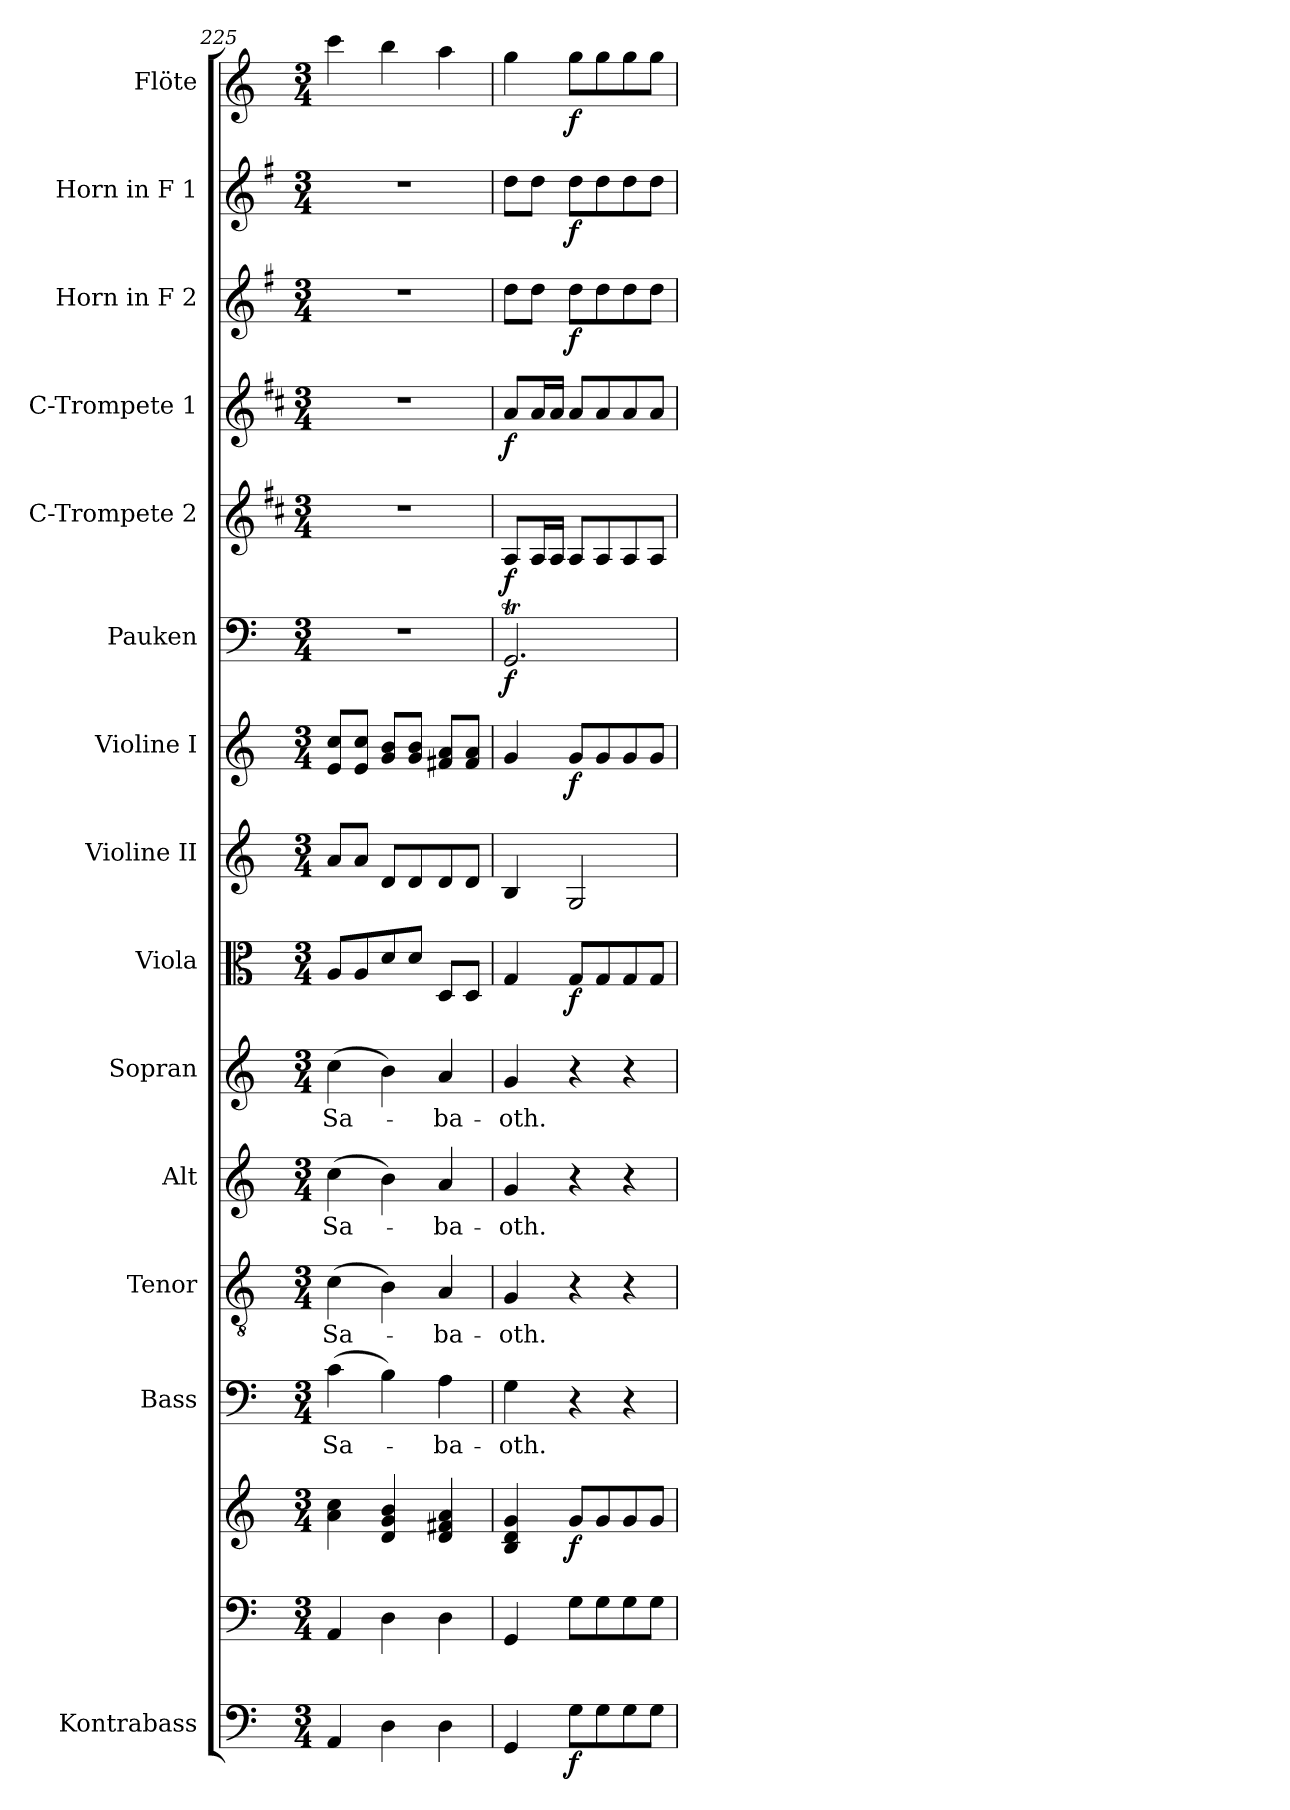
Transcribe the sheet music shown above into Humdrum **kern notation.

**kern	**dynam	**kern	**kern	**dynam	**kern	**text	**kern	**text	**kern	**text	**kern	**text	**kern	**dynam	**kern	**kern	**dynam	**kern	**dynam	**kern	**dynam	**kern	**dynam	**kern	**dynam	**kern	**dynam	**kern	**dynam
*part15	*part15	*part14	*part14	*part14	*part13	*part13	*part12	*part12	*part11	*part11	*part10	*part10	*part9	*part9	*part8	*part7	*part7	*part6	*part6	*part5	*part5	*part4	*part4	*part3	*part3	*part2	*part2	*part1	*part1
*staff16	*staff16	*staff15	*staff14	*staff14/15	*staff13	*staff13	*staff12	*staff12	*staff11	*staff11	*staff10	*staff10	*staff9	*staff9	*staff8	*staff7	*staff7	*staff6	*staff6	*staff5	*staff5	*staff4	*staff4	*staff3	*staff3	*staff2	*staff2	*staff1	*staff1
*I"Kontrabass	*	*	*	*	*I"Bass	*	*I"Tenor	*	*I"Alt	*	*I"Sopran	*	*I"Viola	*	*I"Violine II	*I"Violine I	*	*I"Pauken	*	*I"C-Trompete 2	*	*I"C-Trompete 1	*	*I"Horn in F 2	*	*I"Horn in F 1	*	*I"Flöte	*
*I'Kb.	*	*	*	*	*I'B.	*	*I'T.	*	*I'A.	*	*I'S.	*	*I'Vla.	*	*I'Vl. II	*I'Vl. I	*	*I'Pk.	*	*I'C Trp. 2	*	*I'C Trp. 1	*	*	*	*	*	*I'Fl.	*
*clefF4	*	*clefF4	*clefG2	*	*clefF4	*	*clefGv2	*	*clefG2	*	*clefG2	*	*clefC3	*	*clefG2	*clefG2	*	*clefF4	*	*clefG2	*	*clefG2	*	*clefG2	*	*clefG2	*	*clefG2	*
*ITrd7c12	*	*	*	*	*	*	*	*	*	*	*	*	*	*	*	*	*	*	*	*ITrd1c2	*	*ITrd1c2	*	*ITrd4c7	*	*ITrd4c7	*	*	*
*k[]	*	*k[]	*k[]	*	*k[]	*	*k[]	*	*k[]	*	*k[]	*	*k[]	*	*k[]	*k[]	*	*k[]	*	*k[]	*	*k[]	*	*k[]	*	*k[]	*	*k[]	*
*C:	*	*C:	*C:	*	*C:	*	*C:	*	*C:	*	*C:	*	*C:	*	*C:	*C:	*	*C:	*	*C:	*	*C:	*	*C:	*	*C:	*	*C:	*
*M3/4	*	*M3/4	*M3/4	*	*M3/4	*	*M3/4	*	*M3/4	*	*M3/4	*	*M3/4	*	*M3/4	*M3/4	*	*M3/4	*	*M3/4	*	*M3/4	*	*M3/4	*	*M3/4	*	*M3/4	*
=225	=225	=225	=225	=225	=225	=225	=225	=225	=225	=225	=225	=225	=225	=225	=225	=225	=225	=225	=225	=225	=225	=225	=225	=225	=225	=225	=225	=225	=225
!	!	!	!	!	!	!LO:LY:b	!	!LO:LY:b	!	!LO:LY:b	!	!LO:LY:b	!	!	!	!	!	!	!	!	!	!	!	!	!	!	!	!	!
4AAA/	.	4AA/	4a\ 4cc\	.	(>4c\	Sa-	(>4c\	Sa-	(>4cc\	Sa-	(>4cc\	Sa-	8A/L	.	8a/L	8e/ 8cc/L	.	2.r	.	2.r	.	2.r	.	2.r	.	2.r	.	4ccc\	.
.	.	.	.	.	.	.	.	.	.	.	.	.	8A/	.	8a/J	8e/ 8cc/J	.	.	.	.	.	.	.	.	.	.	.	.	.
4DD\	.	4D\	4d/ 4g/ 4b/	.	4B\)	.	4B\)	.	4b\)	.	4b\)	.	8d/	.	8d/L	8g/ 8b/L	.	.	.	.	.	.	.	.	.	.	.	4bb\	.
.	.	.	.	.	.	.	.	.	.	.	.	.	8d/J	.	8d/	8g/ 8b/J	.	.	.	.	.	.	.	.	.	.	.	.	.
!	!	!	!	!	!	!LO:LY:b	!	!LO:LY:b	!	!LO:LY:b	!	!LO:LY:b	!	!	!	!	!	!	!	!	!	!	!	!	!	!	!	!	!
4DD\	.	4D\	4d/ 4f#X/ 4a/	.	4A\	-ba-	4A/	-ba-	4a/	-ba-	4a/	-ba-	8D/L	.	8d/	8f#X/ 8a/L	.	.	.	.	.	.	.	.	.	.	.	4aa\	.
.	.	.	.	.	.	.	.	.	.	.	.	.	8D/J	.	8d/J	8f#/ 8a/J	.	.	.	.	.	.	.	.	.	.	.	.	.
=226	=226	=226	=226	=226	=226	=226	=226	=226	=226	=226	=226	=226	=226	=226	=226	=226	=226	=226	=226	=226	=226	=226	=226	=226	=226	=226	=226	=226	=226
!	!	!	!	!	!	!LO:LY:b	!	!LO:LY:b	!	!LO:LY:b	!	!LO:LY:b	!	!	!	!	!	!	!LO:DY:b	!	!LO:DY:b	!	!LO:DY:b	!	!	!	!	!	!
4GGG/	.	4GG/	4B/ 4d/ 4g/	.	4G\	-oth.	4G/	-oth.	4g/	-oth.	4g/	-oth.	4G/	.	4B/	4g/	.	2.GGT/	f	8G/L	f	8g/L	f	8g\L	.	8g\L	.	4gg\	.
.	.	.	.	.	.	.	.	.	.	.	.	.	.	.	.	.	.	.	.	16G/L	.	16g/L	.	8g\J	.	8g\J	.	.	.
.	.	.	.	.	.	.	.	.	.	.	.	.	.	.	.	.	.	.	.	16G/JJ	.	16g/JJ	.	.	.	.	.	.	.
!	!LO:DY:b	!	!	!LO:DY:b	!	!	!	!	!	!	!	!	!	!LO:DY:b	!	!	!LO:DY:b	!	!	!	!	!	!	!	!LO:DY:b	!	!LO:DY:b	!	!LO:DY:b
8GG\L	f	8G\L	8g/L	f	4r	.	4r	.	4r	.	4r	.	8G/L	f	2G/	8g/L	f	.	.	8G/L	.	8g/L	.	8g\L	f	8g\L	f	8gg\L	f
8GG\	.	8G\	8g/	.	.	.	.	.	.	.	.	.	8G/	.	.	8g/	.	.	.	8G/	.	8g/	.	8g\	.	8g\	.	8gg\	.
8GG\	.	8G\	8g/	.	4r	.	4r	.	4r	.	4r	.	8G/	.	.	8g/	.	.	.	8G/	.	8g/	.	8g\	.	8g\	.	8gg\	.
8GG\J	.	8G\J	8g/J	.	.	.	.	.	.	.	.	.	8G/J	.	.	8g/J	.	.	.	8G/J	.	8g/J	.	8g\J	.	8g\J	.	8gg\J	.
=	=	=	=	=	=	=	=	=	=	=	=	=	=	=	=	=	=	=	=	=	=	=	=	=	=	=	=	=	=
*-	*-	*-	*-	*-	*-	*-	*-	*-	*-	*-	*-	*-	*-	*-	*-	*-	*-	*-	*-	*-	*-	*-	*-	*-	*-	*-	*-	*-	*-
